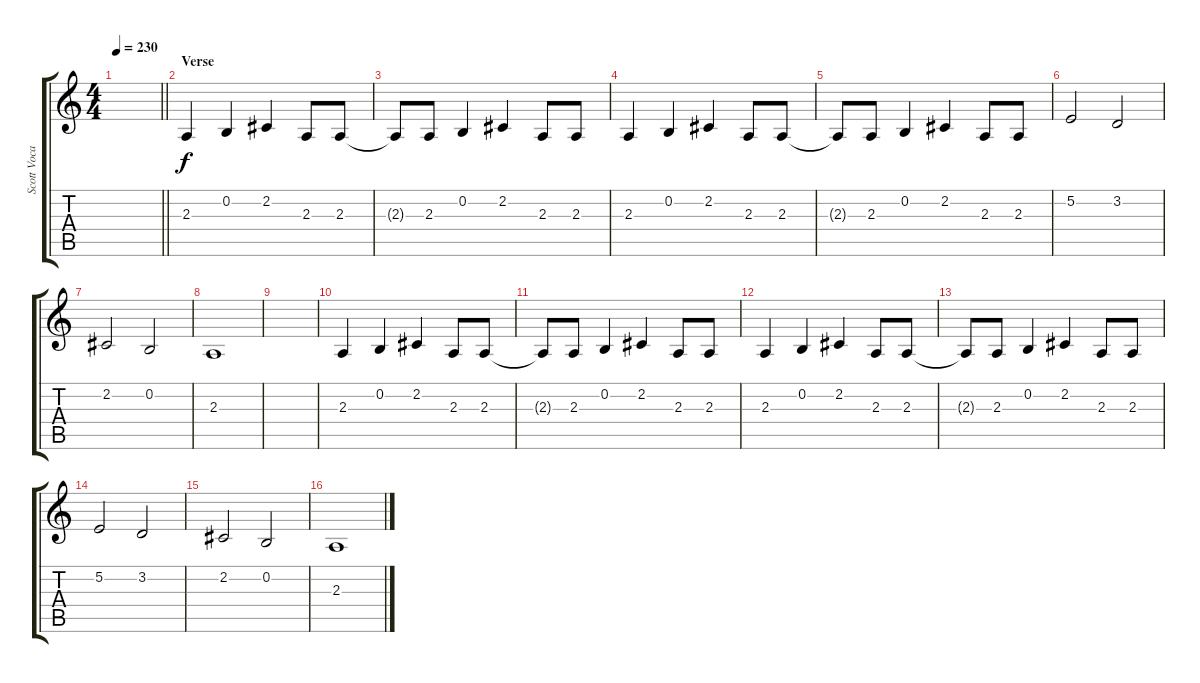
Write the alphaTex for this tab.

\track ("Scott Vocals" "Scott Voca") {instrument englishhorn}
\staff {score tabs}
\tuning (E4 B3 G3 D3 A2 E2) {hide}
\ts (4 4)
\tempo 230
\clef g2
\barLineRight lightlight
\ks c
|
\section ("" "Verse")
2.3.4 0.2.4 2.2.4 2.3.8 2.3.8 |
2.3{t}.8 2.3.8 0.2.4 2.2.4 2.3.8 2.3.8 |
2.3.4 0.2.4 2.2.4 2.3.8 2.3.8 |
2.3{t}.8 2.3.8 0.2.4 2.2.4 2.3.8 2.3.8 |
5.2.2 3.2.2 |
2.2.2 0.2.2 |
2.3.1 |
|
2.3.4 0.2.4 2.2.4 2.3.8 2.3.8 |
2.3{t}.8 2.3.8 0.2.4 2.2.4 2.3.8 2.3.8 |
2.3.4 0.2.4 2.2.4 2.3.8 2.3.8 |
2.3{t}.8 2.3.8 0.2.4 2.2.4 2.3.8 2.3.8 |
5.2.2 3.2.2 |
2.2.2 0.2.2 |
2.3.1
